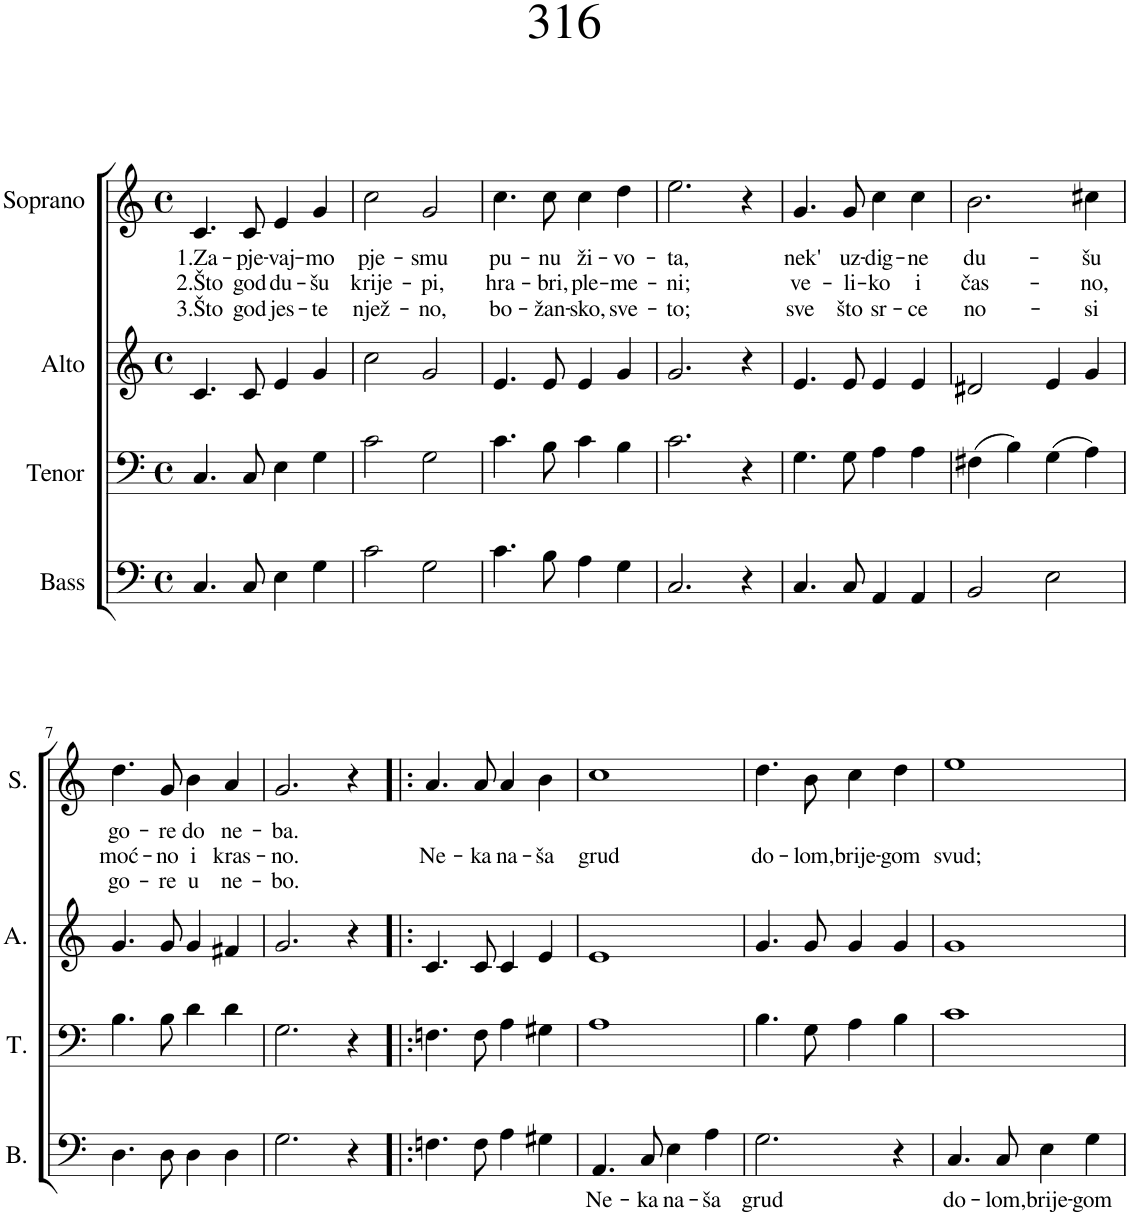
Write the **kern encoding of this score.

**kern	**text	**kern	**kern	**kern	**text	**text	**text
*part4	*part4	*part3	*part2	*part1	*part1	*part1	*part1
*staff4	*staff4	*staff3	*staff2	*staff1	*staff1	*staff1	*staff1
*I"Bass	*	*I"Tenor	*I"Alto	*I"Soprano	*	*	*
*I'B.	*	*I'T.	*I'A.	*I'S.	*	*	*
*clefF4	*	*clefF4	*clefG2	*clefG2	*	*	*
*k[]	*	*k[]	*k[]	*k[]	*	*	*
*M4/4	*	*M4/4	*M4/4	*M4/4	*	*	*
*met(c)	*	*met(c)	*met(c)	*met(c)	*	*	*
=1	=1	=1	=1	=1	=1	=1	=1
!	!	!	!	!	!LO:LY:b	!LO:LY:b	!LO:LY:b
4.C/	.	4.C/	4.c/	4.c/	1.Za-	2.Što	3.Što
!	!	!	!	!	!LO:LY:b	!LO:LY:b	!LO:LY:b
8C/	.	8C/	8c/	8c/	-pje-	god	god
!	!	!	!	!	!LO:LY:b	!LO:LY:b	!LO:LY:b
4E\	.	4E\	4e/	4e/	-vaj-	du-	jes-
!	!	!	!	!	!LO:LY:b	!LO:LY:b	!LO:LY:b
4G\	.	4G\	4g/	4g/	-mo	-šu	-te
=2	=2	=2	=2	=2	=2	=2	=2
!	!	!	!	!	!LO:LY:b	!LO:LY:b	!LO:LY:b
2c\	.	2c\	2cc\	2cc\	pje-	krije-	njež-
!	!	!	!	!	!LO:LY:b	!LO:LY:b	!LO:LY:b
2G\	.	2G\	2g/	2g/	-smu	-pi,	-no,
=3	=3	=3	=3	=3	=3	=3	=3
!	!	!	!	!	!LO:LY:b	!LO:LY:b	!LO:LY:b
4.c\	.	4.c\	4.e/	4.cc\	pu-	hra-	bo-
!	!	!	!	!	!LO:LY:b	!LO:LY:b	!LO:LY:b
8B\	.	8B\	8e/	8cc\	-nu	-bri,	-žan-
!	!	!	!	!	!LO:LY:b	!LO:LY:b	!LO:LY:b
4A\	.	4c\	4e/	4cc\	ži-	ple-	-sko,
!	!	!	!	!	!LO:LY:b	!LO:LY:b	!LO:LY:b
4G\	.	4B\	4g/	4dd\	-vo-	-me-	sve-
=4	=4	=4	=4	=4	=4	=4	=4
!	!	!	!	!	!LO:LY:b	!LO:LY:b	!LO:LY:b
2.C/	.	2.c\	2.g/	2.ee\	-ta,	-ni;	-to;
4r	.	4r	4r	4r	.	.	.
=5	=5	=5	=5	=5	=5	=5	=5
!	!	!	!	!	!LO:LY:b	!LO:LY:b	!LO:LY:b
4.C/	.	4.G\	4.e/	4.g/	nek'	ve-	sve
!	!	!	!	!	!LO:LY:b	!LO:LY:b	!LO:LY:b
8C/	.	8G\	8e/	8g/	uz-	-li-	što
!	!	!	!	!	!LO:LY:b	!LO:LY:b	!LO:LY:b
4AA/	.	4A\	4e/	4cc\	-dig-	-ko	sr-
!	!	!	!	!	!LO:LY:b	!LO:LY:b	!LO:LY:b
4AA/	.	4A\	4e/	4cc\	-ne	i	-ce
=6	=6	=6	=6	=6	=6	=6	=6
!	!	!	!	!	!LO:LY:b	!LO:LY:b	!LO:LY:b
2BB/	.	(4F#X\	2d#X/	2.b\	du-	čas-	no-
.	.	4B\)	.	.	.	.	.
2E\	.	(4G\	4e/	.	.	.	.
!	!	!	!	!	!LO:LY:b	!LO:LY:b	!LO:LY:b
.	.	4A\)	4g/	4cc#X\	-šu	-no,	-si
!!LO:LB:g=z
=7	=7	=7	=7	=7	=7	=7	=7
!	!	!	!	!	!LO:LY:b	!LO:LY:b	!LO:LY:b
4.D\	.	4.B\	4.g/	4.dd\	go-	moć-	go-
!	!	!	!	!	!LO:LY:b	!LO:LY:b	!LO:LY:b
8D\	.	8B\	8g/	8g/	-re	-no	-re
!	!	!	!	!	!LO:LY:b	!LO:LY:b	!LO:LY:b
4D\	.	4d\	4g/	4b\	do	i	u
!	!	!	!	!	!LO:LY:b	!LO:LY:b	!LO:LY:b
4D\	.	4d\	4f#X/	4a/	ne-	kras-	ne-
=8	=8	=8	=8	=8	=8	=8	=8
!	!	!	!	!	!LO:LY:b	!LO:LY:b	!LO:LY:b
2.G\	.	2.G\	2.g/	2.g/	-ba.	-no.	-bo.
4r	.	4r	4r	4r	.	.	.
=9!|:	=9!|:	=9!|:	=9!|:	=9!|:	=9!|:	=9!|:	=9!|:
!	!	!	!	!	!	!LO:LY:b	!
4.Fn\	.	4.Fn\	4.c/	4.a/	.	Ne-	.
!	!	!	!	!	!	!LO:LY:b	!
8F\	.	8F\	8c/	8a/	.	-ka	.
!	!	!	!	!	!	!LO:LY:b	!
4A\	.	4A\	4c/	4a/	.	na-	.
!	!	!	!	!	!	!LO:LY:b	!
4G#X\	.	4G#X\	4e/	4b\	.	-ša	.
=10	=10	=10	=10	=10	=10	=10	=10
!	!LO:LY:b	!	!	!	!	!LO:LY:b	!
4.AA/	Ne-	1A	1e	1cc	.	grud	.
!	!LO:LY:b	!	!	!	!	!	!
8C/	-ka	.	.	.	.	.	.
!	!LO:LY:b	!	!	!	!	!	!
4E\	na-	.	.	.	.	.	.
!	!LO:LY:b	!	!	!	!	!	!
4A\	-ša	.	.	.	.	.	.
=11	=11	=11	=11	=11	=11	=11	=11
!	!LO:LY:b	!	!	!	!	!LO:LY:b	!
2.G\	grud	4.B\	4.g/	4.dd\	.	do-	.
!	!	!	!	!	!	!LO:LY:b	!
.	.	8G\	8g/	8b\	.	-lom,	.
!	!	!	!	!	!	!LO:LY:b	!
.	.	4A\	4g/	4cc\	.	brije-	.
!	!	!	!	!	!	!LO:LY:b	!
4r	.	4B\	4g/	4dd\	.	-gom	.
=12	=12	=12	=12	=12	=12	=12	=12
!	!LO:LY:b	!	!	!	!	!LO:LY:b	!
4.C/	do-	1c	1g	1ee	.	svud;	.
!	!LO:LY:b	!	!	!	!	!	!
8C/	-lom,	.	.	.	.	.	.
!	!LO:LY:b	!	!	!	!	!	!
4E\	brije-	.	.	.	.	.	.
!	!LO:LY:b	!	!	!	!	!	!
4G\	-gom	.	.	.	.	.	.
=	=	=	=	=	=	=	=
*-	*-	*-	*-	*-	*-	*-	*-
